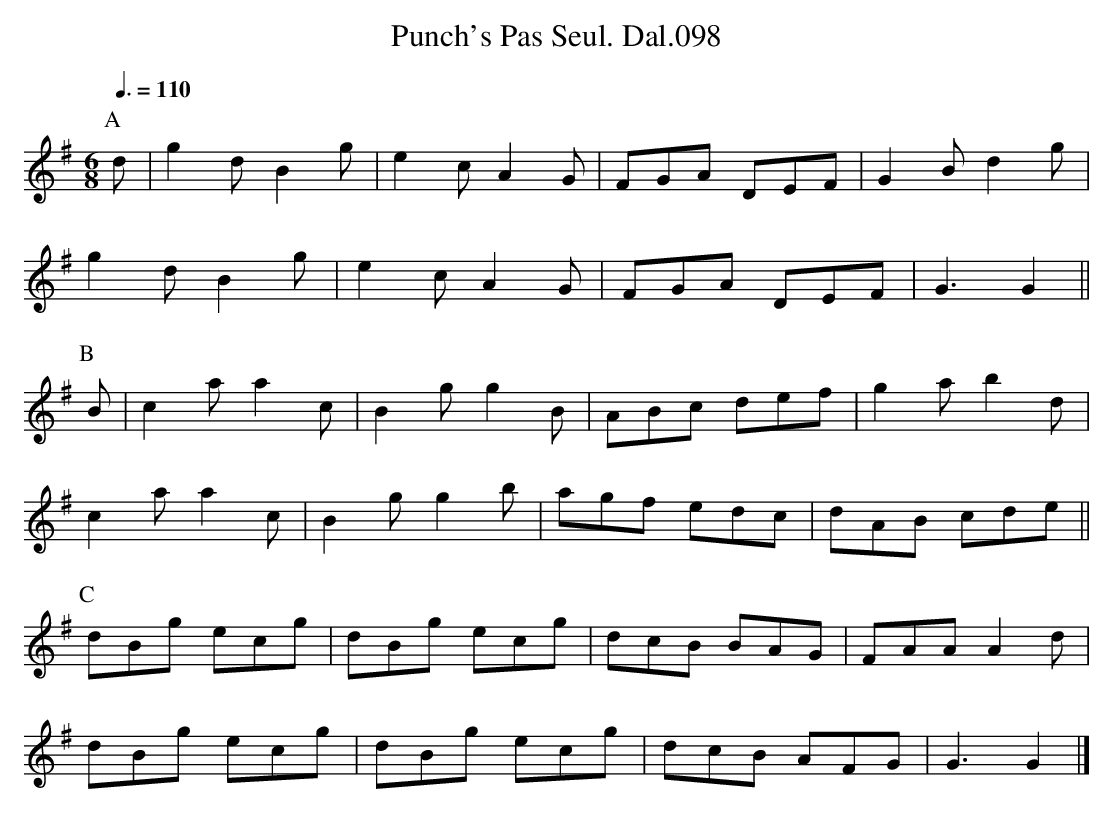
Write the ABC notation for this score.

X:1
T:Punch's Pas Seul. Dal.098
M:6/8
Q:3/8=110
L:1/8
K:G
P:A
d | g2d B2g | e2c A2G | FGA DEF | G2B d2g |
g2d B2g | e2c A2G | FGA DEF | G3 G2 ||
P:B
B | c2a a2c | B2g g2B | ABc def | g2a b2d |
c2a a2c | B2g g2b | agf edc | dAB cde ||
P:C
dBg ecg | dBg ecg | dcB BAG | FAA A2d |
dBg ecg | dBg ecg | dcB AFG | G3 G2 |]
